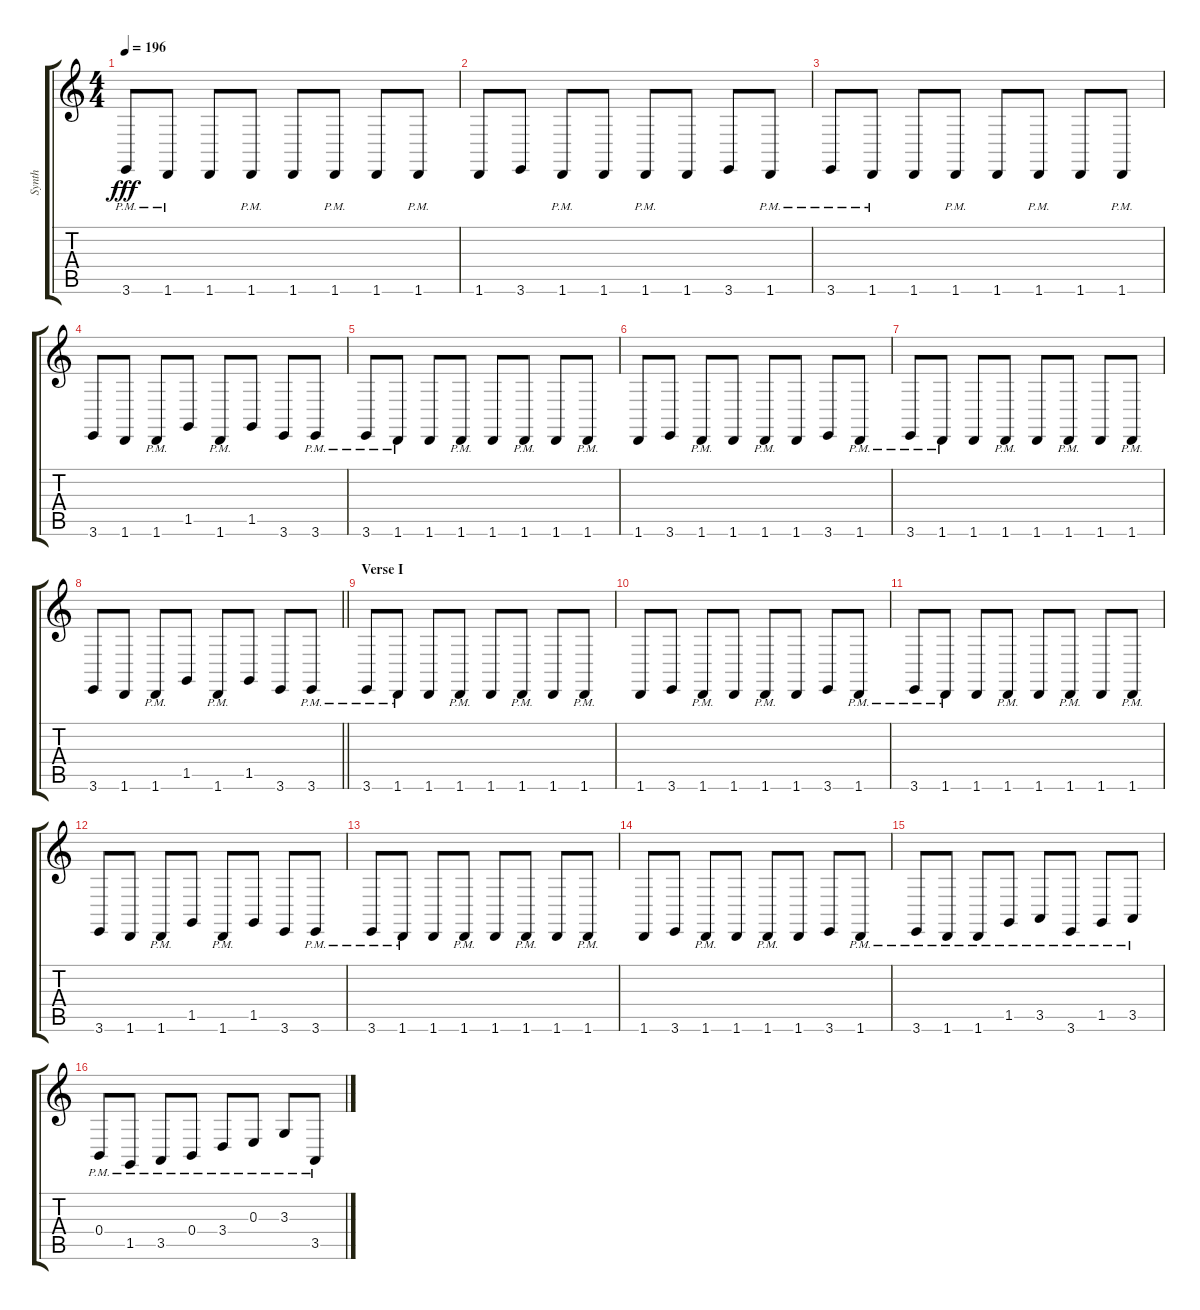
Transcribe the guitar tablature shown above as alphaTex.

\track ("Synth" "Synth") {instrument lead2sawtooth}
\staff {score tabs}
\tuning (Db4 Ab3 E3 B2 Gb2 Db2) {hide}
\ts (4 4)
\tempo 196
\clef g2
\ks c
3.6{pm}.8{dy fff volume 13 instrument lead2sawtooth} 1.6{pm}.8 1.6.8 1.6{pm}.8 1.6.8 1.6{pm}.8 1.6.8 1.6{pm}.8 |
1.6.8 3.6.8 1.6{pm}.8 1.6.8 1.6{pm}.8 1.6.8 3.6.8 1.6{pm}.8 |
3.6{pm}.8 1.6{pm}.8 1.6.8 1.6{pm}.8 1.6.8 1.6{pm}.8 1.6.8 1.6{pm}.8 |
3.6.8 1.6.8 1.6{pm}.8 1.5.8 1.6{pm}.8 1.5.8 3.6.8 3.6{pm}.8 |
3.6{pm}.8 1.6{pm}.8 1.6.8 1.6{pm}.8 1.6.8 1.6{pm}.8 1.6.8 1.6{pm}.8 |
1.6.8 3.6.8 1.6{pm}.8 1.6.8 1.6{pm}.8 1.6.8 3.6.8 1.6{pm}.8 |
3.6{pm}.8 1.6{pm}.8 1.6.8 1.6{pm}.8 1.6.8 1.6{pm}.8 1.6.8 1.6{pm}.8 |
\barLineRight lightlight
3.6.8 1.6.8 1.6{pm}.8 1.5.8 1.6{pm}.8 1.5.8 3.6.8 3.6{pm}.8 |
\section ("" "Verse I")
3.6{pm}.8 1.6{pm}.8 1.6.8 1.6{pm}.8 1.6.8 1.6{pm}.8 1.6.8 1.6{pm}.8 |
1.6.8 3.6.8 1.6{pm}.8 1.6.8 1.6{pm}.8 1.6.8 3.6.8 1.6{pm}.8 |
3.6{pm}.8 1.6{pm}.8 1.6.8 1.6{pm}.8 1.6.8 1.6{pm}.8 1.6.8 1.6{pm}.8 |
3.6.8 1.6.8 1.6{pm}.8 1.5.8 1.6{pm}.8 1.5.8 3.6.8 3.6{pm}.8 |
3.6{pm}.8 1.6{pm}.8 1.6.8 1.6{pm}.8 1.6.8 1.6{pm}.8 1.6.8 1.6{pm}.8 |
1.6.8 3.6.8 1.6{pm}.8 1.6.8 1.6{pm}.8 1.6.8 3.6.8 1.6{pm}.8 |
3.6{pm}.8 1.6{pm}.8 1.6{pm}.8 1.5{pm}.8 3.5{pm}.8 3.6{pm}.8 1.5{pm}.8 3.5{pm}.8 |
0.4{pm}.8 1.5{pm}.8 3.5{pm}.8 0.4{pm}.8 3.4{pm}.8 0.3{pm}.8 3.3{pm}.8 3.5{pm}.8
